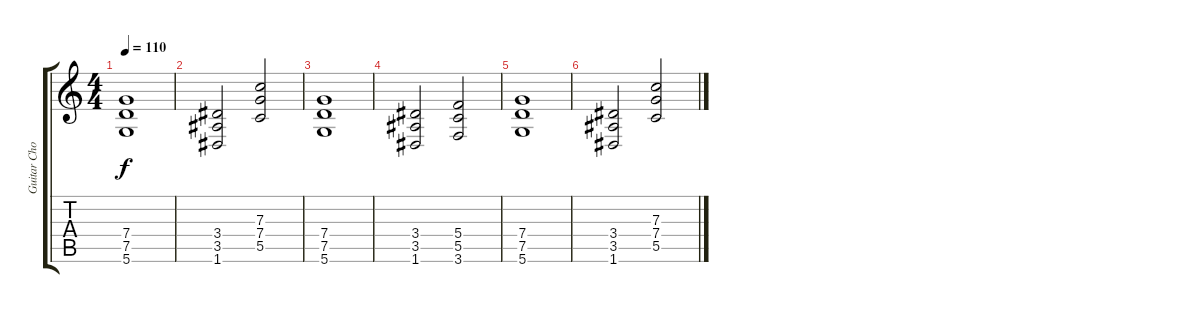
\track ("Guitar Chords" "Guitar Cho") {instrument distortionguitar}
\staff {score tabs}
\tuning (D4 A3 F3 C3 G2 D2) {hide}
\ts (4 4)
\tempo 110
\clef g2
\ks c
(7.4 7.5 5.6).1{dy f} |
(3.4 3.5 1.6).2 (7.3 7.4 5.5).2 |
(7.4 7.5 5.6).1 |
(3.4 3.5 1.6).2 (5.4 5.5 3.6).2 |
(7.4 7.5 5.6).1 |
(3.4 3.5 1.6).2 (7.3 7.4 5.5).2
